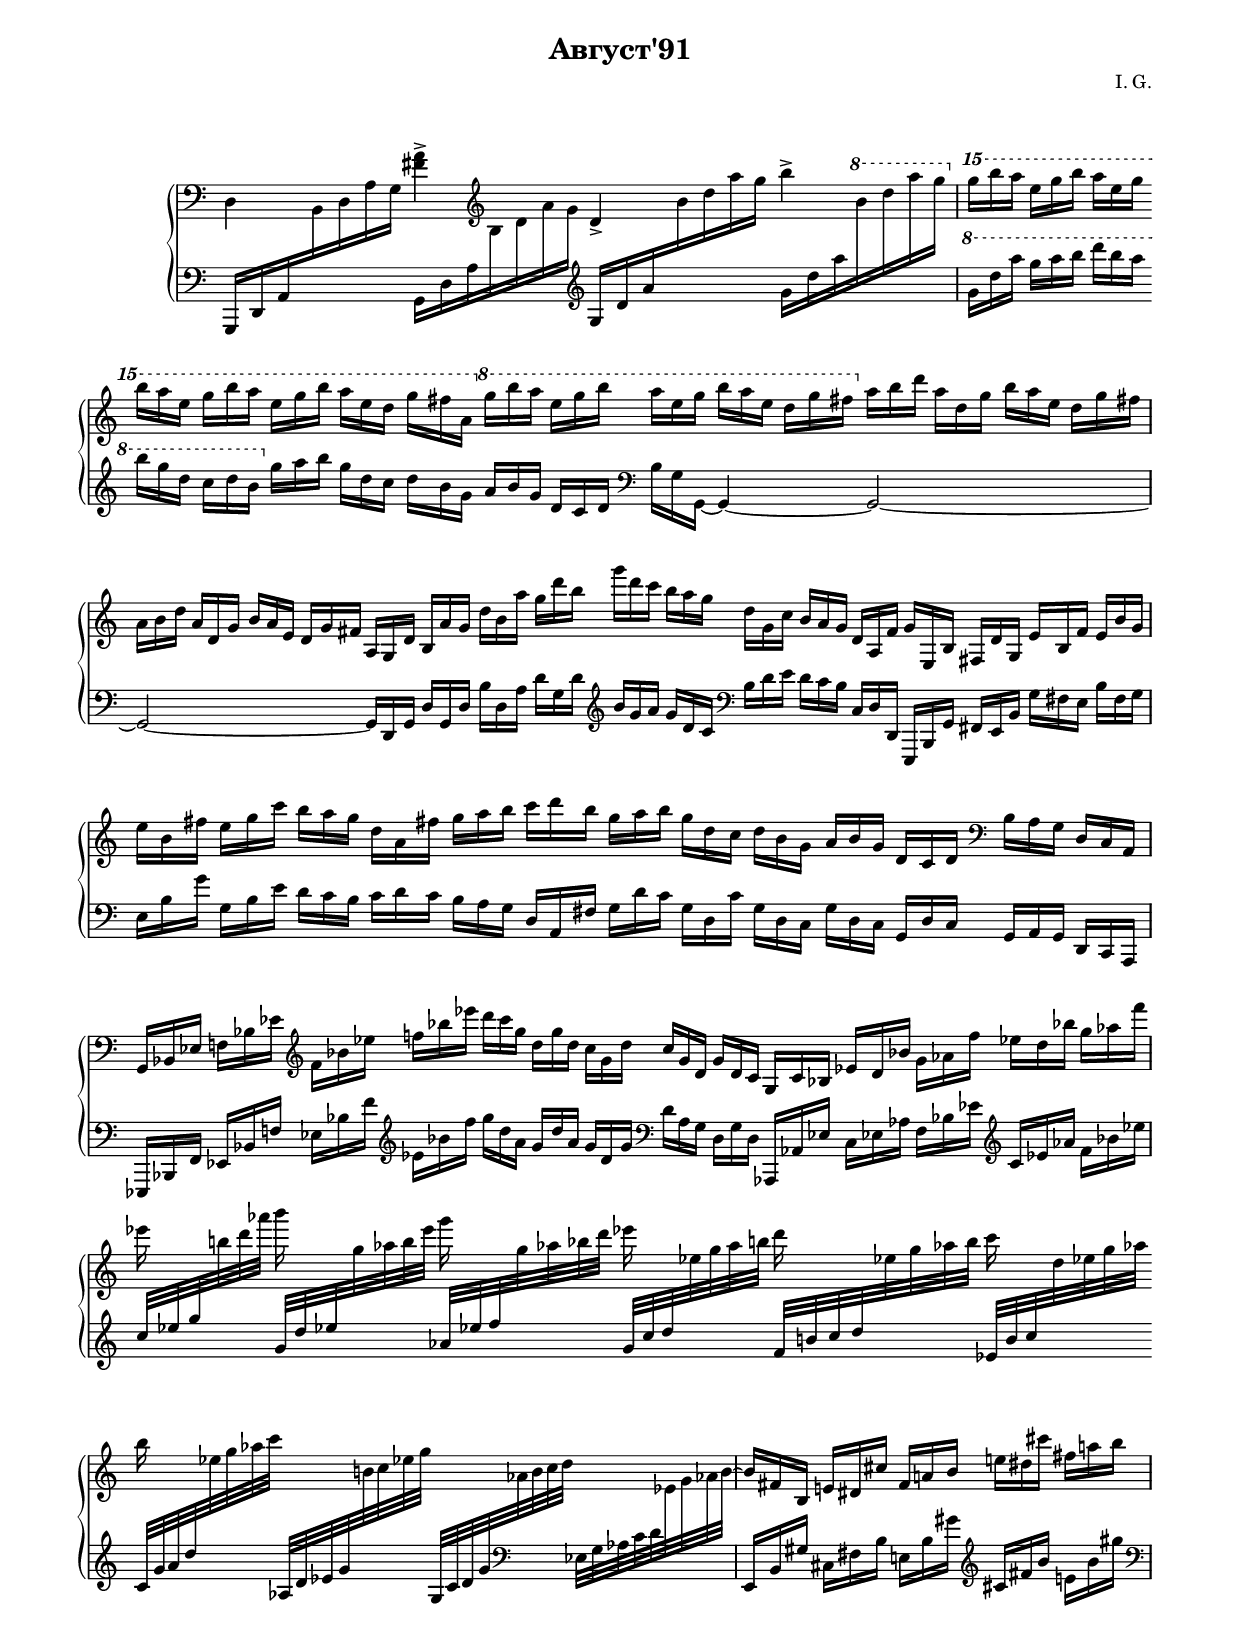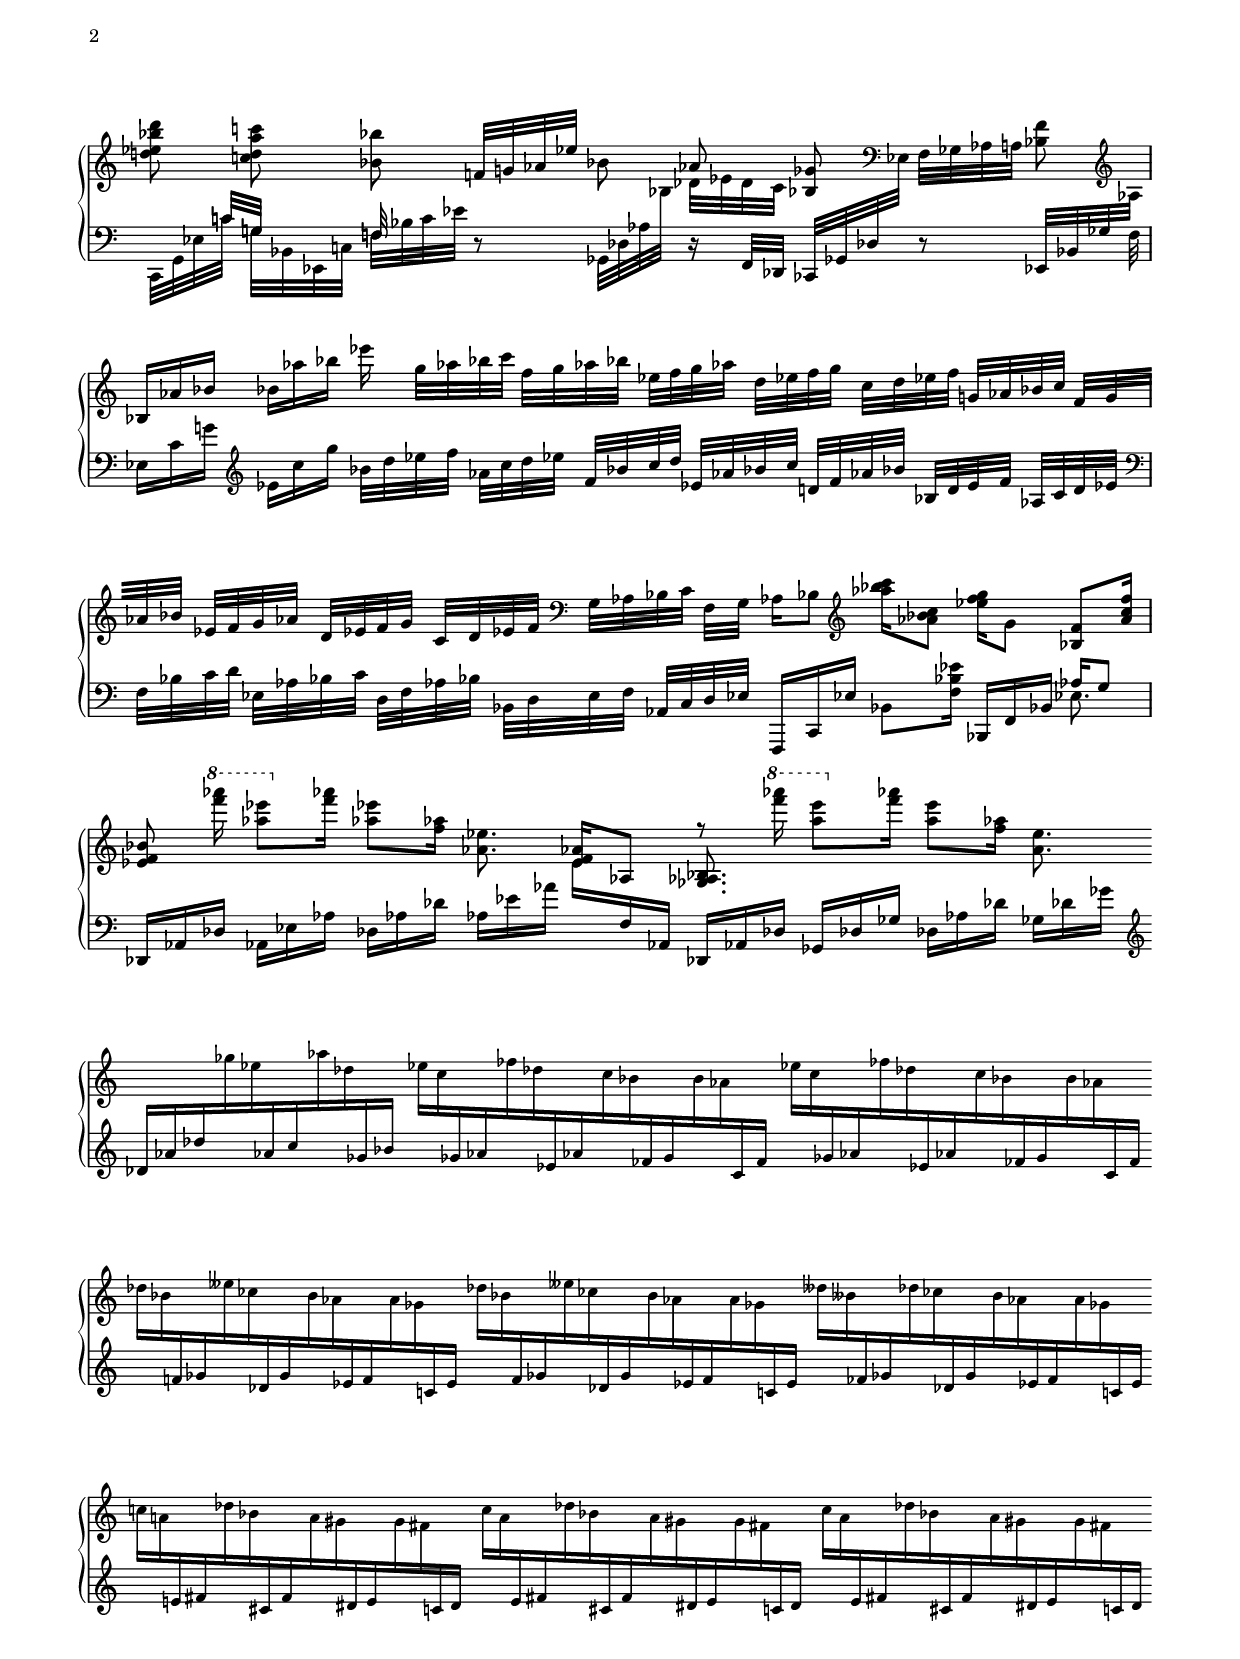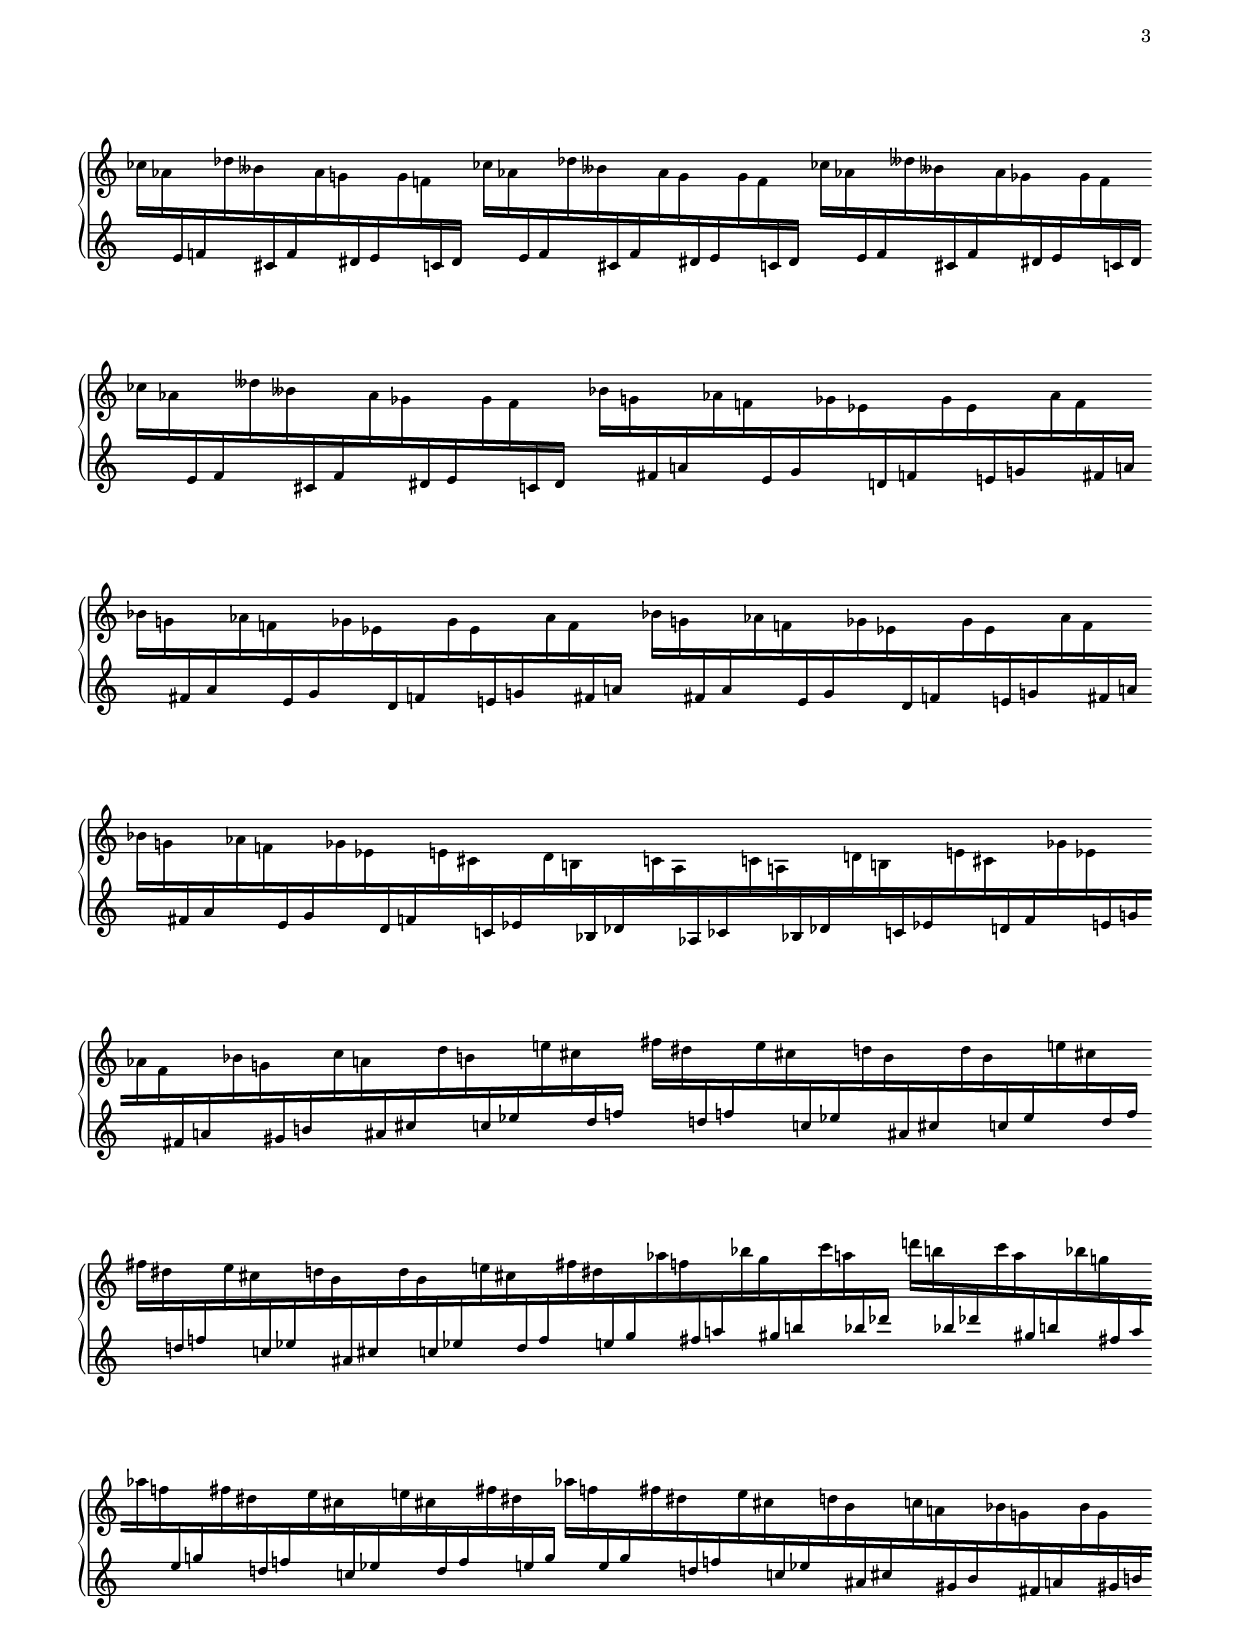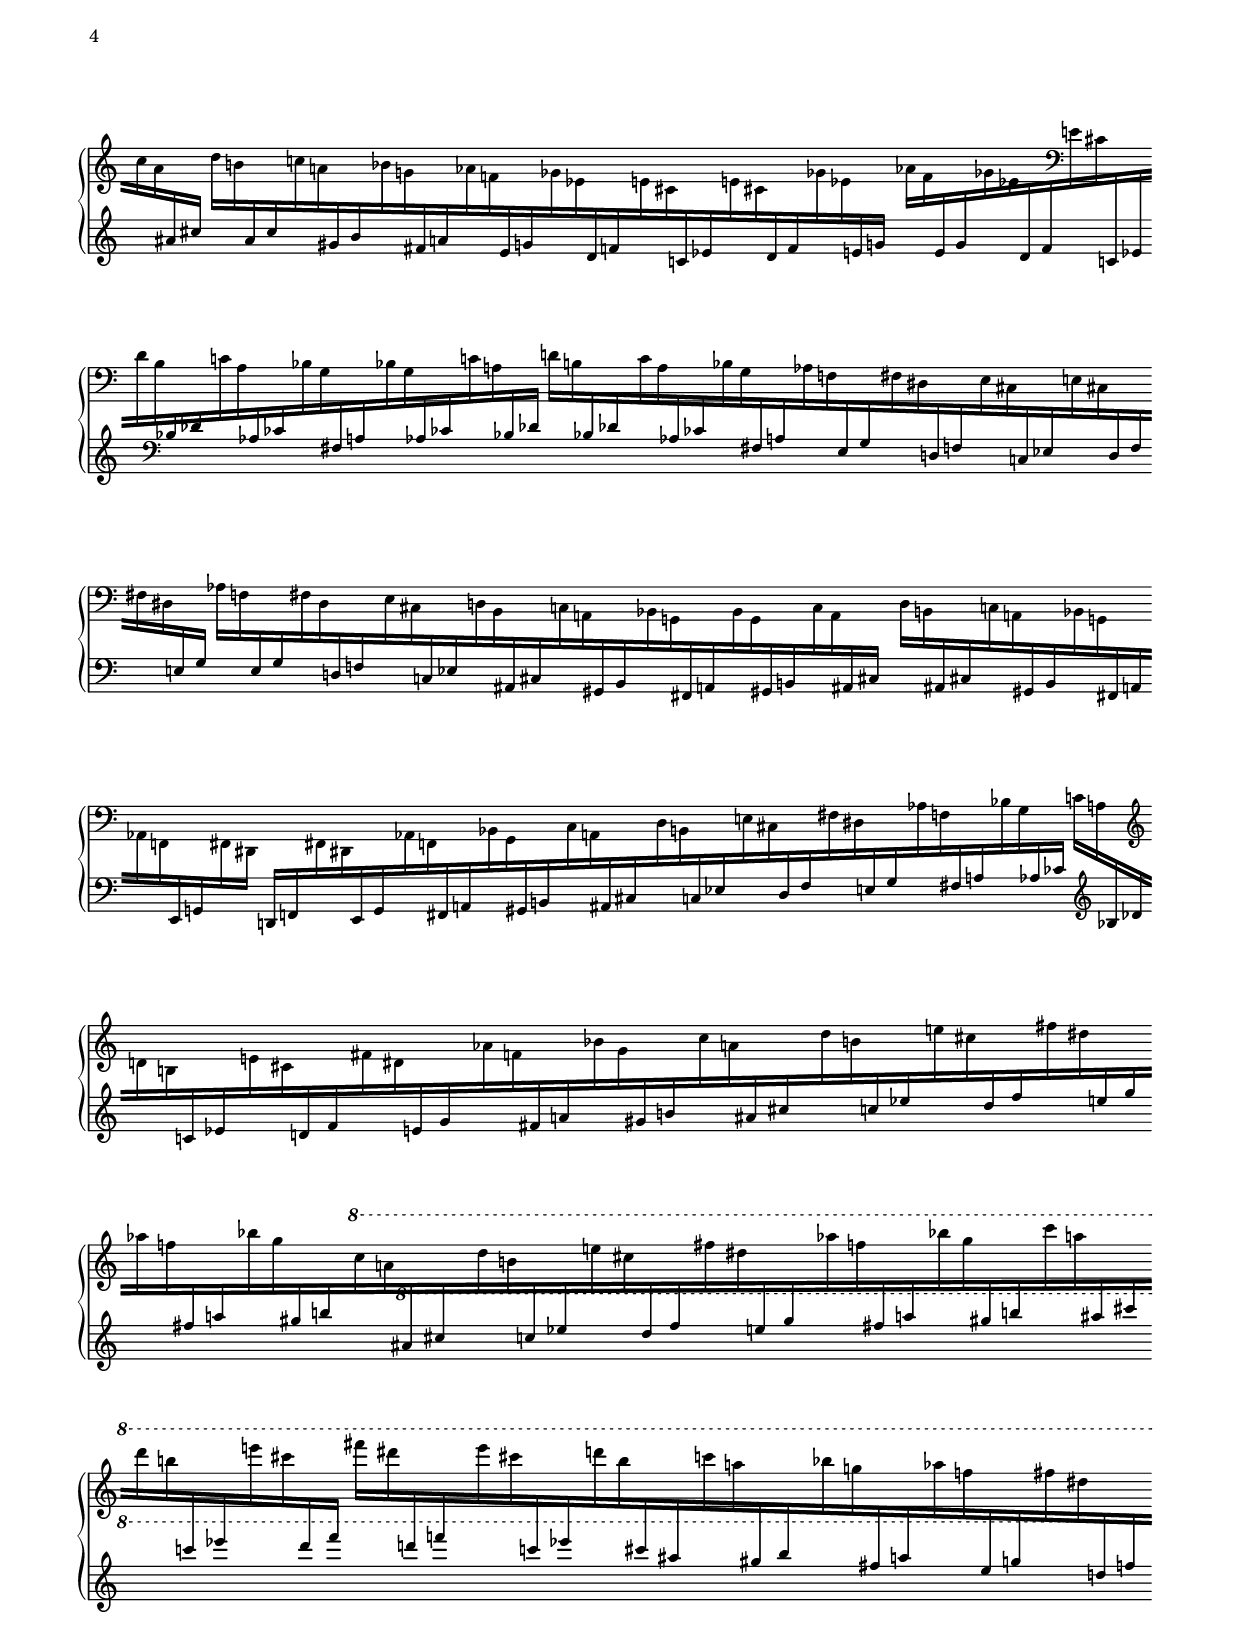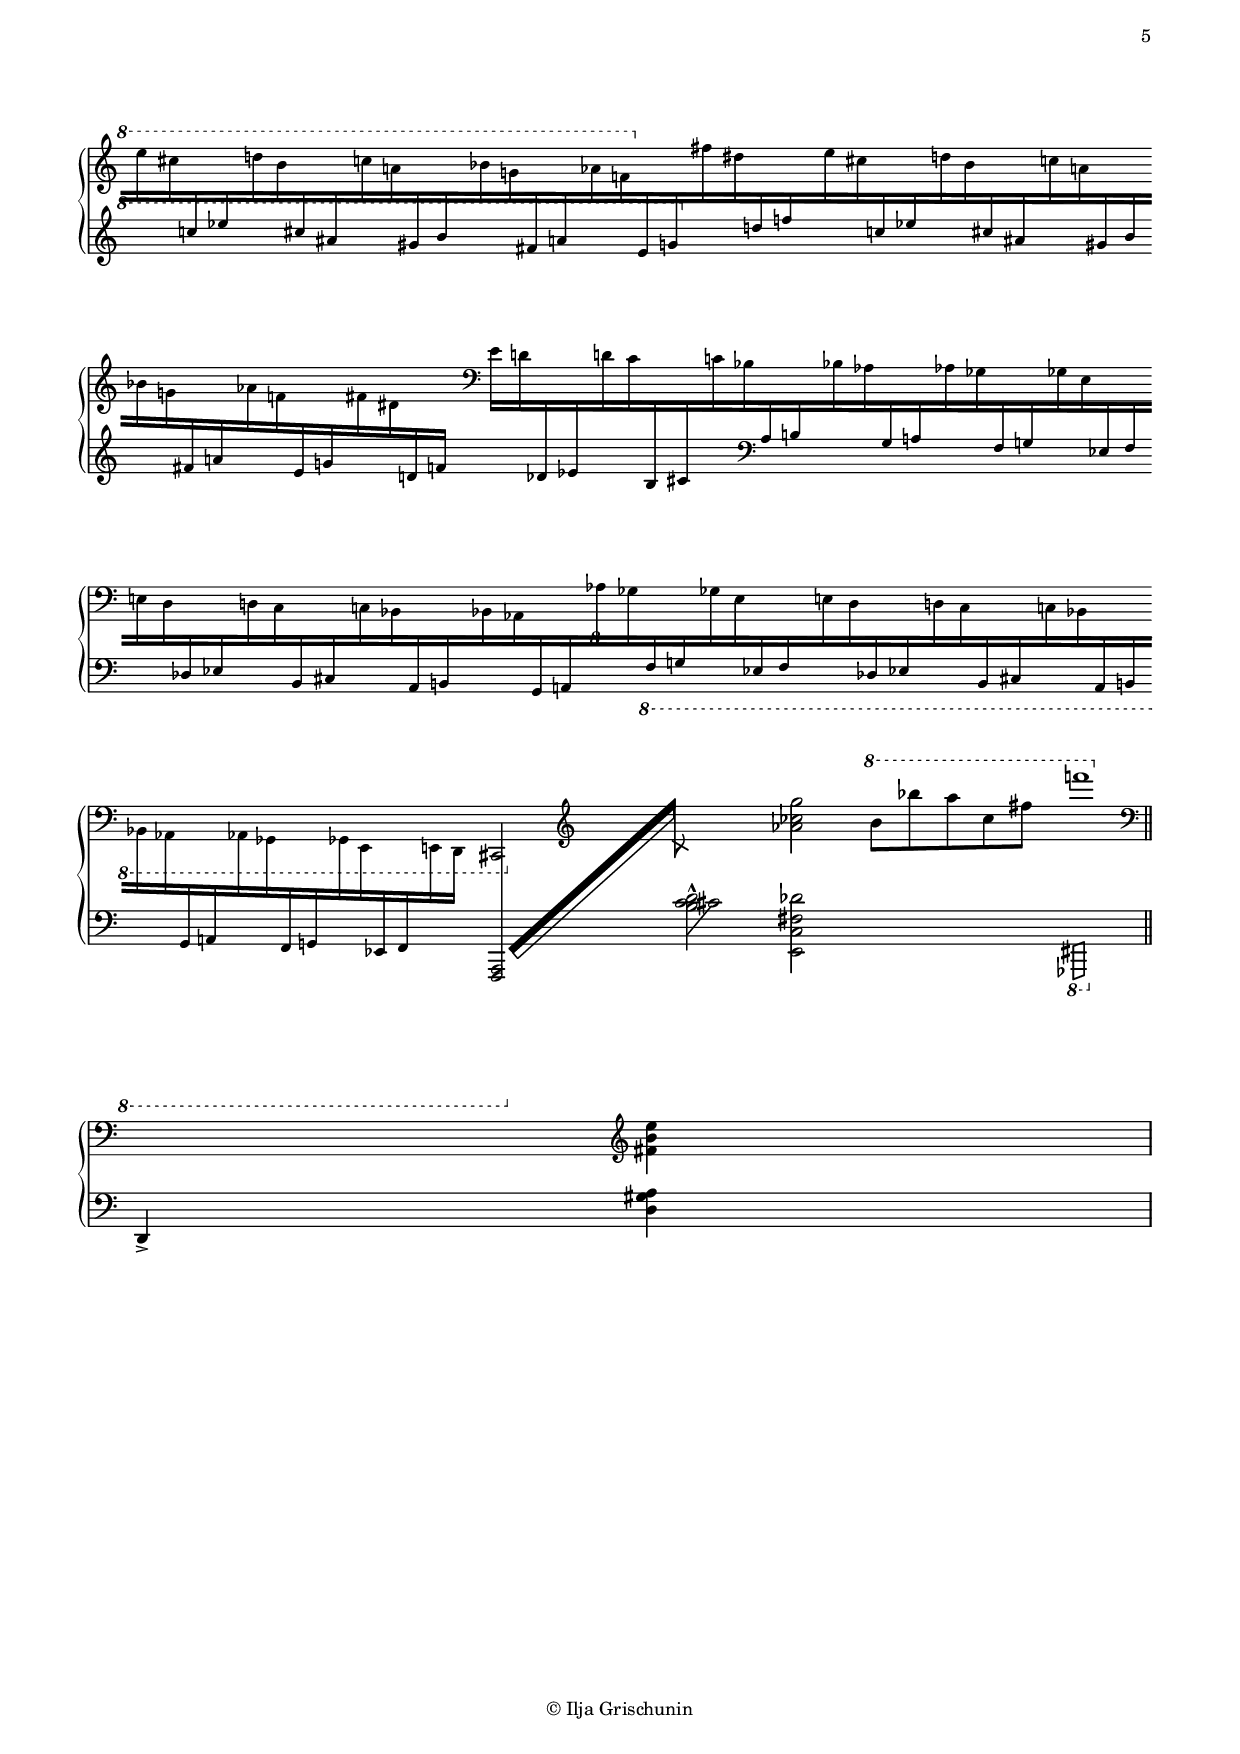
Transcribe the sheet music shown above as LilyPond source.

\version "2.19.15"

\language "deutsch"

\header {
  title = "Август'91"
  %meter = "Von Langsam bis Rasch"
  composer = "I. G."
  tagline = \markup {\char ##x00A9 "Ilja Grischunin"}
}

#(set-global-staff-size 16)
\paper {
  #(set-paper-size "a4")
  top-system-spacing #'basic-distance = #20
  top-markup-spacing #'basic-distance = #10
  markup-system-spacing #'basic-distance = #30
  system-system-spacing #'basic-distance = #20
  last-bottom-spacing #'basic-distance = #20
  left-margin = 15
  right-margin = 15
  %two-sided = ##t
  %inner-margin = 25
  %outer-margin = 15
}

\layout {
  \context {
    \PianoStaff
    \consists #Span_stem_engraver
  }
  \context{
    \Score
    %\override StaffGrouper.staff-staff-spacing.basic-distance = #15
    \remove "Bar_number_engraver"
    %\omit BarLine
    %\omit SpanBar
  }
}

parallelogramBigFill =
#(ly:make-stencil (list 'embedded-ps
                    "gsave
      currentpoint translate
      newpath
      0 3.25 moveto
      1.3125 3.75 lineto
      1.3125 -0.25 lineto
      0 -0.75 lineto
      closepath
      fill
     grestore" )
   (cons 0 1.3125)
   (cons -.75 .75))

parallelogramBig =
#(ly:make-stencil (list 'embedded-ps
                    "gsave
      currentpoint translate
      newpath
      0.2 setlinewidth
      0 3.25 moveto
      1.3125 3.75 lineto
      1.3125 -.25 lineto
      0 -0.75 lineto
      closepath
      stroke
     grestore" )
   (cons 0 1.3125)
   (cons -.75 .75))

parallelogramFill =
#(ly:make-stencil (list 'embedded-ps
                    "gsave
      currentpoint translate
      newpath
      0.2 setlinewidth
      0 0.25 moveto
      1.3125 0.75 lineto
      1.3125 -.25 lineto
      0 -0.75 lineto
      closepath
      fill
     grestore" )
   (cons 0 1.3125)
   (cons -.75 .75))

parallelogram =
#(ly:make-stencil (list 'embedded-ps
                    "gsave
      currentpoint translate
      newpath
      0.2 setlinewidth
      0 0.25 moveto
      1.3125 0.75 lineto
      1.3125 -.25 lineto
      0 -0.75 lineto
      closepath
      stroke
     grestore" )
   (cons 0 1.3125)
   (cons .75 -.75))

parallelogramZebraBig =
#(ly:make-stencil (list 'embedded-ps
                    "gsave
      currentpoint translate
      newpath
      0.1 setlinewidth
      0 .1 moveto
      1.3 .6 lineto
      1.3 -.1 lineto
      0 -.6 lineto
      0 .1 lineto
      stroke
      closepath
      newpath
      -.05 .7 moveto
      1.325 1.2 lineto
      1.325 .5 lineto
      -.05 0 lineto
      -.05 .7 lineto
      fill
      closepath
      newpath
      0 1.3 moveto
      1.3 1.8 lineto
      1.3 1.1 lineto
      0 .6 lineto
      0 1.3 lineto
      stroke
      closepath
      newpath
      -.05 1.9 moveto
      1.325 2.4 lineto
      1.325 1.7 lineto
      -.05 1.2 lineto
      -.05 1.9 lineto
      fill
      closepath
      newpath
      0 2.5 moveto
      1.3 3 lineto
      1.3 2.3 lineto
      0 1.8 lineto
      0 2.5 lineto
      stroke
      closepath
      newpath
      -.05 3.1 moveto
      1.325 3.6 lineto
      1.325 2.9 lineto
      -.05 2.4 lineto
      -.05 3.1 lineto
      fill
      closepath
      newpath
      0 3.7 moveto
      1.3 4.2 lineto
      1.3 3.5 lineto
      0 3 lineto
      0 3.7 lineto
      stroke
      closepath
     grestore" )
   (cons 0 1.3125)
   (cons -.75 .75))

parallelogramAccBig =
#(ly:make-stencil (list 'embedded-ps
                    "gsave
      currentpoint translate
      newpath
      0.2 setlinewidth
      0 4.25 moveto
      1.3125 4.75 lineto
      1.3125 -.25 lineto
      0 -0.75 lineto
      closepath
      stroke
     grestore" )
   (cons 0 1.3125)
   (cons -.75 .75))

parallelogramAccBigFill =
#(ly:make-stencil (list 'embedded-ps
                    "gsave
      currentpoint translate
      newpath
      0.2 setlinewidth
      0 4.25 moveto
      1.3125 4.75 lineto
      1.3125 -.25 lineto
      0 -0.75 lineto
      closepath
      fill
     grestore" )
   (cons 0 1.3125)
   (cons -.75 .75))

glissParall =
#(ly:make-stencil (list 'embedded-ps
                    "gsave
      currentpoint translate
      newpath
      0.1 setlinewidth
      0 0 moveto
      -3.3 -7 lineto
      -2.8 -7.1 lineto
      0 -1 lineto
      stroke
      closepath
      newpath
      0 1 moveto
      -3.9 -6.8 lineto
      -3.3 -7 lineto
      0 0 lineto
      fill
      closepath
     grestore" )
   (cons 0 1.3125)
   (cons 2 -2.5))

glissParallOne =
#(ly:make-stencil (list 'embedded-ps
                    "gsave
      currentpoint translate
      newpath
      0.1 setlinewidth
      0 0 moveto
      -16.5 -20.2 lineto
      -16 -20.75 lineto
      0 -1.3 lineto
      stroke
      closepath
      newpath
      0.1 1 moveto
      -17 -19.7 lineto
      -16.51 -20.3 lineto
      0 -0.3 lineto
      fill
      closepath
     grestore" )
   (cons 0 1.3125)
   (cons 2 -2.5))

glissNoteHeadsOne = \override NoteHead.stencil = \glissParallOne

glissNoteHeads = \override NoteHead.stencil = \glissParall
myNoteHeads = \override NoteHead.stencil = \parallelogram
myFillNoteHeads = \override NoteHead.stencil = \parallelogramFill
myBigNoteHeads = \override NoteHead.stencil = \parallelogramBig
myBigFillNoteHeads = \override NoteHead.stencil = \parallelogramBigFill
myBigZebraNoteHeads = \override NoteHead.stencil = \parallelogramZebraBig
myBigAccNoteHeads = \override NoteHead.stencil = \parallelogramAccBig
myBigAccNoteHeadsFill = \override NoteHead.stencil = \parallelogramAccBigFill
normalNoteHeads = \revert NoteHead.stencil

blackPath =
#'((moveto 0 0)
   (lineto 20 18)
   (lineto 20 17)
   (lineto 0.5 -0.5)
   (closepath))
whitePath =
#'((moveto 0.6 0.5)
   (lineto 20 18)
   (lineto 20 16.7)
   (lineto 1.2 -0.2)
   (closepath))

top = \change Staff = "RH"
bot = \change Staff = "LH"

%%%%%%%%%%% RH %%%%%%%%%%%%
rechts = \relative {
  \accidentalStyle piano
  \clef bass
  \override Staff.TimeSignature.stencil = ##f
  %\override Score.BarLine.stencil = ##f
  \override Score.SpanBar.stencil = ##f
  \time 14/8
  d4 s8.
  \change Staff = LH
  \stemDown
  g,16[ d' a'
  \change Staff = RH
  \clef treble
  h d a' g]
  \stemNeutral
  d4-> s8.
  \change Staff = LH
  \stemDown
  g16[ d' a'
  \change Staff = RH
  \override Staff.OttavaBracket.padding = 1
  \ottava #1
  \set Staff.ottavation = #"8"
  h d a' g]
  \time 17/8
  \stemNeutral
  \set tupletSpannerDuration = #(ly:make-moment 1 8)
  \override TupletNumber #'transparent = ##t
  \override TupletBracket #'bracket-visibility = ##f
  \tuplet 3/2 8 {
    \ottava #2
    \set Staff.ottavation = #"15"
    \repeat unfold 5 {g' h a e} d g fis a,
    \ottava #1
    \set Staff.ottavation = #"8"
    \repeat unfold 3 {g h a e} d g fis
    \ottava #0
    a, h d a d, g h a e d g fis
    a, h d a d, g h a e d g fis
    a, g d' h a' g d' h a' g d' h
    g' d c h a g d g, c h a g
    d a fis' g e, h' fis d' g, e' h fis' e h' g
    \time 13/8
    e' h fis'
    e g c h a g d a fis'! g a h c d h g a h g d c
    d h g a h g d c d
    \clef bass
    h a g d c a
  }
  \time 14/8
  \tuplet 3/2 8 {
    g b es f b es
    \clef treble
    f b es
    f b es
    d c g d g d c g d' c g d g d c
    g c b es d b'! g as f' es! d b'! g as f'
  }
  \time 15/8
  es16 s h' s g s es! s d s8. c16 s h s8. s2
  \change Staff = LH
  \times 8/9 {
    \stemDown
    es,,,32 g as c d
    \change Staff = RH
    es g as! h~\noBreak
  }
  \time 5/8
  \set beatStructure = #'(1 1 1 1 1)
  \stemNeutral
  \tuplet 3/2 8 {
    h16 fis h,
    e dis cis' fis, a h
    e dis cis' fis, a h
  }
  \time 9/8
  \set beatStructure = #'(1 1 1 1 1 1 1 1 1)
  <d, es b' d>8<c d a' c><b b'!>
  f32 g as es'! b!8
  <<
    {
      as!
    }
    \\
    {
      des,32 es des c
    }
  >>
  <b! ges'>8
  \change Staff = LH
  r8
  \once\override Beam.positions = #'(4 . 4.7)
  es,,!32 b'! ges'
  \change Staff = RH
  \clef treble
  as
  \tuplet 3/2 8 {
    b16 as' b b! as' b
  }
  \override Beam #'breakable = ##t
  es
  g,32[ as! b! c] f,[ g as! b!] es,[ f g as!] d,[ es! f g] c,[ d es! f]
  g,[ as! b! c] f,[ g as! b!] es,[ f g as!] d,[ es! f g] c,[ d es! f]
  \clef bass
  g,[ as! b! c] f, g
  \tuplet 3/2 8 {
    as!16 b!8
    \clef treble
    <as'' b c>16 <as, b c>8<es' f g>16 g,8
    <b, f'><as' c f>16<es f b>8\noBeam
    \ottava #1
    \set Staff.ottavation = #"8"
    <f''' as>16<as, es'>8
    \ottava #0
    <f as!>16<as, es'>8
    <f as!>16<as, es'>8.
    <es f as!>16 as,8
  }
  <<
    {
      \override TupletNumber.transparent = ##t
      \override TupletBracket.bracket-visibility = ##f
      \times 2/3 {<ges as! b>8.}
    }
    \\
    {
      \override TupletNumber.transparent = ##t
      \override TupletBracket.bracket-visibility = ##f
      \times 2/3 {
        f''8\rest
        \ottava #1
        \set Staff.ottavation = #"8"
        <f'' as!>16
      }
    }
  >>
  \tuplet 3/2 8 {
    <as, es'>8
    \ottava #0
    <f as!>16<as, es'>8
    <f as!>16<as, es'>8.
  }
  %\cadenzaOn
  s1*50
  s1*3 s2. s16
  \time 2/4
  \normalsize
  \tweak #'duration-log #1
  cis,,,,4
  \ottava #0
  \clef treble
  s4
  \time 3/4
  \override TextScript.outside-staff-priority = ##f
  %s1*3
  \once\override TextScript.extra-offset = #'(10.65 . 1)
  s16-\markup {
    \musicglyph #"flags.d3"
  }
  \once\override TextScript.extra-offset = #'(10.2 . 0.5)
  s-\markup {
    \musicglyph #"flags.dgrace"
  }
  %\shape #'((-0.5 . -4.5) (-1 . -4) (-1 . -4) (-1 . 0)) Slur
  \once\override TextScript.extra-offset = #'(9 . 5.3)
  s8-\markup {
    \override #'(thickness . 1.5)
    \draw-line #'(0 . 7)
  }
  s2
  \time 2/4
  \bot
  <<
    {
      \voiceFour
      \once \override NoteHead #'X-offset = #4
      \once \override Stem #'rotation = #'(-40 0 0)
      \once \override Stem #'extra-offset = #'(2.9 . 0.4)
      \once \override Stem #'length = #9.2
      \hide Flag
      \once \override Accidental #'extra-offset = #'(4.2 . 0)
      \tweak #'duration-log #1 cis'''4
    }
    \\
    {
      \once \override Stem #'length = #12
      \once \override Accidental.stencil = ##f
      <
      \tweak #'duration-log #1 h
      \tweak #'duration-log #1 c
      \tweak #'duration-log #1 d
      >4^^
    }
  >>
  \top
  s4
  <as' ces g'>2
  \ottava #1
  \set Staff.ottavation = #"8"
  \time 5/8
  h'8[ b' a c, fis]
  \time 4/4
  f'!1
  \ottava #0
  \clef bass
  %\cadenzaOff
  \bar "||"
  \break
  \time 2/4
  s4
  \clef treble
  <fis,,, h e>
}
%%%%%%%%%%% LH %%%%%%%%%%%%
links = \relative {
  \accidentalStyle piano
  \clef bass
  \override Staff.TimeSignature.stencil = ##f
  %\override Score.BarLine.stencil = ##f
  \override Score.SpanBar.stencil = ##f
  \time 14/8
  g,,16[ d' a'
  \change Staff = RH
  h d a' g]
  <fis' a>4-> s8.
  \change Staff = LH
  \clef treble
  g,16[ d' a'
  \change Staff = RH
  h d a' g] h4-> s8.
  \change Staff = LH
  \time 17/8
  \set tupletSpannerDuration = #(ly:make-moment 1 8)
  \override TupletNumber.transparent = ##t
  \override TupletBracket.bracket-visibility = ##f
  \tuplet 3/2 8 {
    \ottava #1
    \set Staff.ottavation = #"8"
    g16 d' a' g a h d h a	\bar "" \break
    h g d c d h
    \ottava #0
    g a h g d c d h g a h g d c d
    \clef bass
    h g g,~
  }
  g4~ g2~ g~
  \tuplet 3/2 8 {
    g16 d g d' g, d' h' d, a' d g, d'
    \clef treble
    h' g a g d c
    \clef bass
    h d e d c h c, d d, e, h' g' fis e h' g' fis e
    h' fis g
    \time 13/8
    e h' g' g, h e d c h c d c h a g d a fis'
    g d' c g d c' g d c g' d c g d' c g a g d c a
  }
  \time 14/8
  \tuplet 3/2 8 {
    es b' f'
    es b' f'
    es b' f'
    \clef treble
    es b' f'
    g d a g d' a g d g
    \clef bass
    d a g d g d
    as, as' es' c es! as f b es
    \clef treble
    c es as f b es
  }
  \time 15/8
  \set beatStructure = #'(1 1 1 1 2 1 2 2 2 2)
  %\stemDown
  \times 4/6 {
    c32 es g
    \change Staff = RH
    h d as'
  }
  \change Staff = LH
  \times 4/7 {
    g,, d' es!
    \change Staff = RH
    g as h es
  }
  \change Staff = LH
  \times 4/7 {
    as,, es'! f
    \change Staff = RH
    g as! b d
  }
  \change Staff = LH
  \times 4/7 {
    g,, c d
    \change Staff = RH
    es g as h
  }
  \change Staff = LH
  f, h c d
  \change Staff = RH
  es! g as! h
  \change Staff = LH
  \times 4/7 {
    es,, h' c
    \change Staff = RH
    d es! g as!
  }
  \bar ""
  \change Staff = LH
  c,, g' as d
  \change Staff = RH
  es! g as! c
  \change Staff = LH
  as,, d es! g
  \change Staff = RH
  h c es! g
  \change Staff = LH
  g,, c d g
  \clef bass
  \change Staff = RH
  as h c d
  \change Staff = LH
  s4
  \tuplet 3/2 8 {
    e,,,16 h' gis'
    cis, fis h
    e,16 h' gis'
    \clef treble
    cis, fis h
    e,16 h' gis'
  }
  \time 9/8
  \set beatStructure = #'(1 1 1 1 1 1 1 1 1)
  \clef bass
  <<
    {
      s16. c,,32[ g] s16. f32 s16.
    }
    \\
    {
      \set beatStructure = #'(1 1 1)
      c,32 g' es' c' g b, es, c' f b c es
    }
  >>
  r8
  \stemDown
  ges,,32 des' as'
  \change Staff = RH
  b
  \change Staff = LH
  \stemNeutral
  r16 f,32 des ces ges'! des'!
  \change Staff = RH
  \clef bass
  es f ges as a
  <<
    {
      \stemDown
      <b f'>8
    }
    \\
    {
      s16.
      \change Staff = LH
      f32
    }
  >>
  \change Staff = LH
  \tuplet 3/2 8 {
    es16 c' g'
    \clef treble
    es c' g'
  }
  b,32 d es f as, c d es! f, b! c d es,! as! b! c d, f as! b!
  b, d es f as, c d es!
  \clef bass
  f, b! c d es,! as! b! c d, f as! b! b, d es f as, c d es!
  \tuplet 3/2 8 {
    f,,16 c' es'! b!8 <f' b! es>16 b,, f' b!
  }
  <<
    {
      \override TupletNumber.transparent = ##t
      \override TupletBracket.bracket-visibility = ##f
      \times 2/3 {as'! g8}
    }
    \\
    {
      \override TupletNumber.transparent = ##t
      \override TupletBracket.bracket-visibility = ##f
      \times 2/3 {es!8.}
    }
  >>
  \tuplet 3/2 8 {
    des,16 as' des as! es' as
    des,! as'! des as! es' as
    \change Staff = RH es \change Staff = LH f, as,!
    des,! as'! des! ges,! des'! ges
    des! as'! des! ges,! des'! ges
  }
  \break
  \time 11/16
  %\cadenzaOn
  \clef treble
  \override Score.BarLine.stencil = ##f
  \override Beam.breakable = ##t
  des16[ as' des
  \small
  \top ges es \bot as,! c
  \top as' des, \bot ges, b]
  \time 4/4
  \repeat unfold 2 {
    \top es![ c \bot ges! as!
    \top fes'! des! \bot es,! as!
    \top c b \bot fes ges
    \top b as \bot c, fes]
  }
  %\bar ""
  \top des'[ b \bot f! ges
  \top eses' ces \bot des, ges
  \top b as \bot es f
  \top as ges \bot c, es]
  \top des'[ b \bot f ges
  \top eses' ces \bot des, ges
  \top b as \bot es f
  \top as ges \bot c, es]
  \top deses'[ heses \bot fes ges
  \top des' ces \bot des, ges
  \top heses as \bot es fes
  \top as ges \bot c, es]
  %\bar ""
  \repeat unfold 3 {
    \top c'[ a \bot e fis
    \top des' b \bot cis, fis
    \top a gis \bot dis e
    \top gis fis \bot c! dis]
  }
  %\bar ""
  \repeat unfold 2 {
    \top ces'[ as \bot e f
    \top des' heses \bot cis, f
    \top as g \bot dis e
    \top g f \bot c! dis]
  }
  \top ces'[ as \bot e f
  \top deses' heses \bot cis, f
  \top as ges \bot dis e
  \top ges f \bot c! dis]
  %\bar ""
  \top ces'[ as \bot e f
  \top deses' heses \bot cis, f
  \top as ges \bot dis e
  \top ges f \bot c! dis]
  \time 5/4
  \repeat unfold 2 {
    \top b'[ g \bot fis a
    \top as f \bot e g
    \top ges es \bot d f
    \top ges es \bot e g
    \top as f \bot fis a]
  }
  %\bar ""
  \top b[ g \bot fis a
  \top as f \bot e g
  \top ges es \bot d f
  \top ges es \bot e g
  \top as f \bot fis a]
  %\time 15/4
  \top b[ g \bot fis a
  \top as f \bot e g
  \top ges es \bot d f
  \top e cis \bot c es
  \top d h \bot b des
  \top c a \bot as ces
  \top c a \bot b des
  \top d h \bot c es
  \top e cis \bot d f
  \top ges es \bot e g
  %\bar ""
  %\break
  \top as f \bot fis a
  \top b g \bot gis h
  \top c a \bot ais cis
  \top d h \bot c es
  \top e cis \bot d f]
  \top fis[ dis \bot d f
  \top e cis \bot c es
  \top d h \bot ais cis
  \top d h \bot c es
  \top e cis \bot d f]
  \time 3/4
  \top fis[ dis \bot d f
  \top e cis \bot c es
  \top d h \bot ais cis
  \top d h \bot c es
  \top e cis \bot d f
  %\bar ""
  %\break
  \top fis dis \bot e g
  \top as f \bot fis a
  \top b g \bot gis h
  \top c a \bot b des]
  \top d[ h \bot b des
  \top c a \bot gis h
  \top b g \bot fis a
  \top as f \bot e g
  \top fis dis \bot d f
  \top e cis \bot c es
  \top e cis \bot d f
  \top fis dis \bot e g]
  \top as[ f \bot e g
  \top fis dis \bot d f
  \top e cis \bot c es
  %\bar ""
  %\break
  \top d h \bot ais cis
  \top c a \bot gis h
  \top b g \bot fis a
  \top b g \bot gis h
  \top c a \bot ais cis]
  \top d[ h \bot ais cis
  \top c a \bot gis h
  \top b g \bot fis a
  \top as f \bot e g
  \top ges es \bot d f
  \top e cis \bot c es
  \top e cis \bot d f
  \top ges es \bot e g]
  %\bar ""
  \once\override Beam.positions = #'(-5 . -1.5)
  \top as[ f \bot e g
  \top ges es \bot d f
  \top
  \clef bass
  e cis
  \bot c es
  \top d h
  \bot
  \clef bass
  b des
  \top c a \bot as ces
  \top b g \bot fis a
  \top b g \bot as ces
  \top c a \bot b des]
  \top d[ h \bot b des
  \top c a \bot as ces
  \top b g \bot fis a
  \top as f \bot e g
  \top fis dis \bot d f
  \top e cis \bot c es
  \top e cis \bot d f
  \top fis dis \bot e g]
  %\bar ""
  \top as[ f \bot e g
  \top fis dis \bot d f
  \top e cis \bot c es
  \top d h \bot ais cis
  \top c a \bot gis h
  \top b g \bot fis a
  \top b g \bot gis h
  \top c a \bot ais cis]
  \top d[ h \bot ais cis
  \top c a \bot gis h
  \top b g \bot fis a
  \top as f \bot e g
  \top fis dis]
  %\bar ""
  %@@@@@@@@@@@@@@
  \bot d[ f \top fis dis
  \bot e g \top as f
  \bot fis a \top b g
  \bot gis h \top c a
  \bot ais cis \top d h
  \bot c es \top e cis
  %@@@@@@@@@@@@@@
  \bot d f \top fis dis
  \bot e g \top as f
  \bot fis a \top b g
  \bot as ces] \top c[ a
  \bot
  \clef treble
  b des
  \top
  \clef treble
  d h
  \bot c es \top e cis
  %\bar ""
  %\break
  %@@@@@@@@@@@@@@
  \bot d f \top fis dis
  \bot e g \top as f
  \bot fis a \top b g
  \bot gis h \top c a
  \bot ais cis \top d h
  \bot c es \top e cis
  %@@@@@@@@@@@@@@
  \bot d f \top fis dis
  \bot e g \top as f
  \bot fis a \top b g
  \bot gis h
  \top
  \ottava #1
  \set Staff.ottavation = #"8"
  c a
  \bot
  \ottava #1
  \set Staff.ottavation = #"8"
  ais cis \top d h
  \bot c es \top e cis
  %\bar ""
  %\break
  %@@@@@@@@@@@@@@
  \bot d f \top fis dis
  \bot e g \top as f
  \bot fis a \top b g
  \bot gis h \top c a
  \bot ais cis \top d h
  \bot c es \top e cis
  \bot d f]
  %@@@@@@@@@@@@@@
  \top fis[ dis \bot d f
  \top e cis \bot c es
  \top d h \bot cis ais
  \top c a \bot gis h
  \top b g \bot fis a
  \top as f \bot e g
  %\bar ""
  %\break
  %@@@@@@@@@@@@@@
  \top fis dis \bot d f
  \top e cis \bot c es
  \top d h \bot cis ais
  \top c a \bot gis h
  \top b g \bot fis a
  \top as f
  \ottava #0
  \bot e g
  \ottava #0
  %@@@@@@@@@@@@@@
  \top fis dis \bot d f
  \top e cis \bot c es
  \top d h \bot cis ais
  \top c a \bot gis h
  \top b g \bot fis a
  \top as f \bot e g
  \top fis dis \bot d f]
  %\bar ""
  %\break
  %@@@@@@@@@@@@@@
  \top
  \clef bass
  e[ d \bot des es
  \top d c \bot h cis
  \top c b \bot
  \clef bass
  a h
  \top b as \bot g a
  \top as ges \bot f g
  \top ges e \bot es f
  %@@@@@@@@@@@@@@
  \top e d \bot des es
  \top d c \bot h cis
  \top c b \bot a h
  \top b as \bot g a
  \top
  \ottava #-1
  \set Staff.ottavation = #"8"
  as ges \bot
  \ottava #-1
  \set Staff.ottavation = #"8"
  f g
  \top ges e \bot es f
  %@@@@@@@@@@@@@@
  \top e d \bot des es
  %\bar ""
  %\break
  \top d c \bot h cis
  \top c b \bot a h
  \time 7/8
  \top b as \bot g a
  \top as ges \bot f g
  \top ges e \bot es f
  %@@@@@@@@@@@@@@
  \top e d]
  \bot
  \time 2/4
  \normalsize
  \override TextScript.outside-staff-priority = ##f
  \once\override TextScript.extra-offset = #'(2.2 . 17.9)
  \autoBeamOff
  \crossStaff <
  \tweak #'duration-log #1 f,
  \tweak #'duration-log #1 a
  >4-\markup {
    \override #'(filled . #t) \path #0.15 #blackPath
  }
  \autoBeamOn
  \ottava #0
  \once\override TextScript.extra-offset = #'(-4.1 . 16.9)
  s4-\markup {
    \path #0.15 #whitePath
  }
  s2.
  %s1*3
  s2
  <e'' c' fis des'>2
  \time 5/8
  s2 s8
  \time 4/4
  \ottava #-1
  \set Staff.ottavation = #"8"
  <<
    {
      \once\override TextScript.extra-offset = #'(-1.5 . 7)
      s2_\markup {\sharp}
      \once\override TextScript.extra-offset = #'(-6.5 . -1)
      s2_\markup {\flat}
    }
    \\
    {
      \myBigNoteHeads g,,1 \normalNoteHeads
    }
  >>
  \ottava #0
  \revert Score.BarLine.stencil
  %\cadenzaOff
  \bar "||"
  \break
  \time 2/4
  %\acciaccatura {
  %  \ottava #-1
  %  \set Staff.ottavation = #"8"
  %  \myBigNoteHeads
  %  h8
  %  \normalNoteHeads
  %  \ottava #0
  %}
  d''4-> <d' gis a>
}
%%%%%%%%%%%%%%%%%%%%%%
\score {
  \new PianoStaff <<
    \new Staff = "RH" \rechts
    \new Staff = "LH" \links
  >>
}